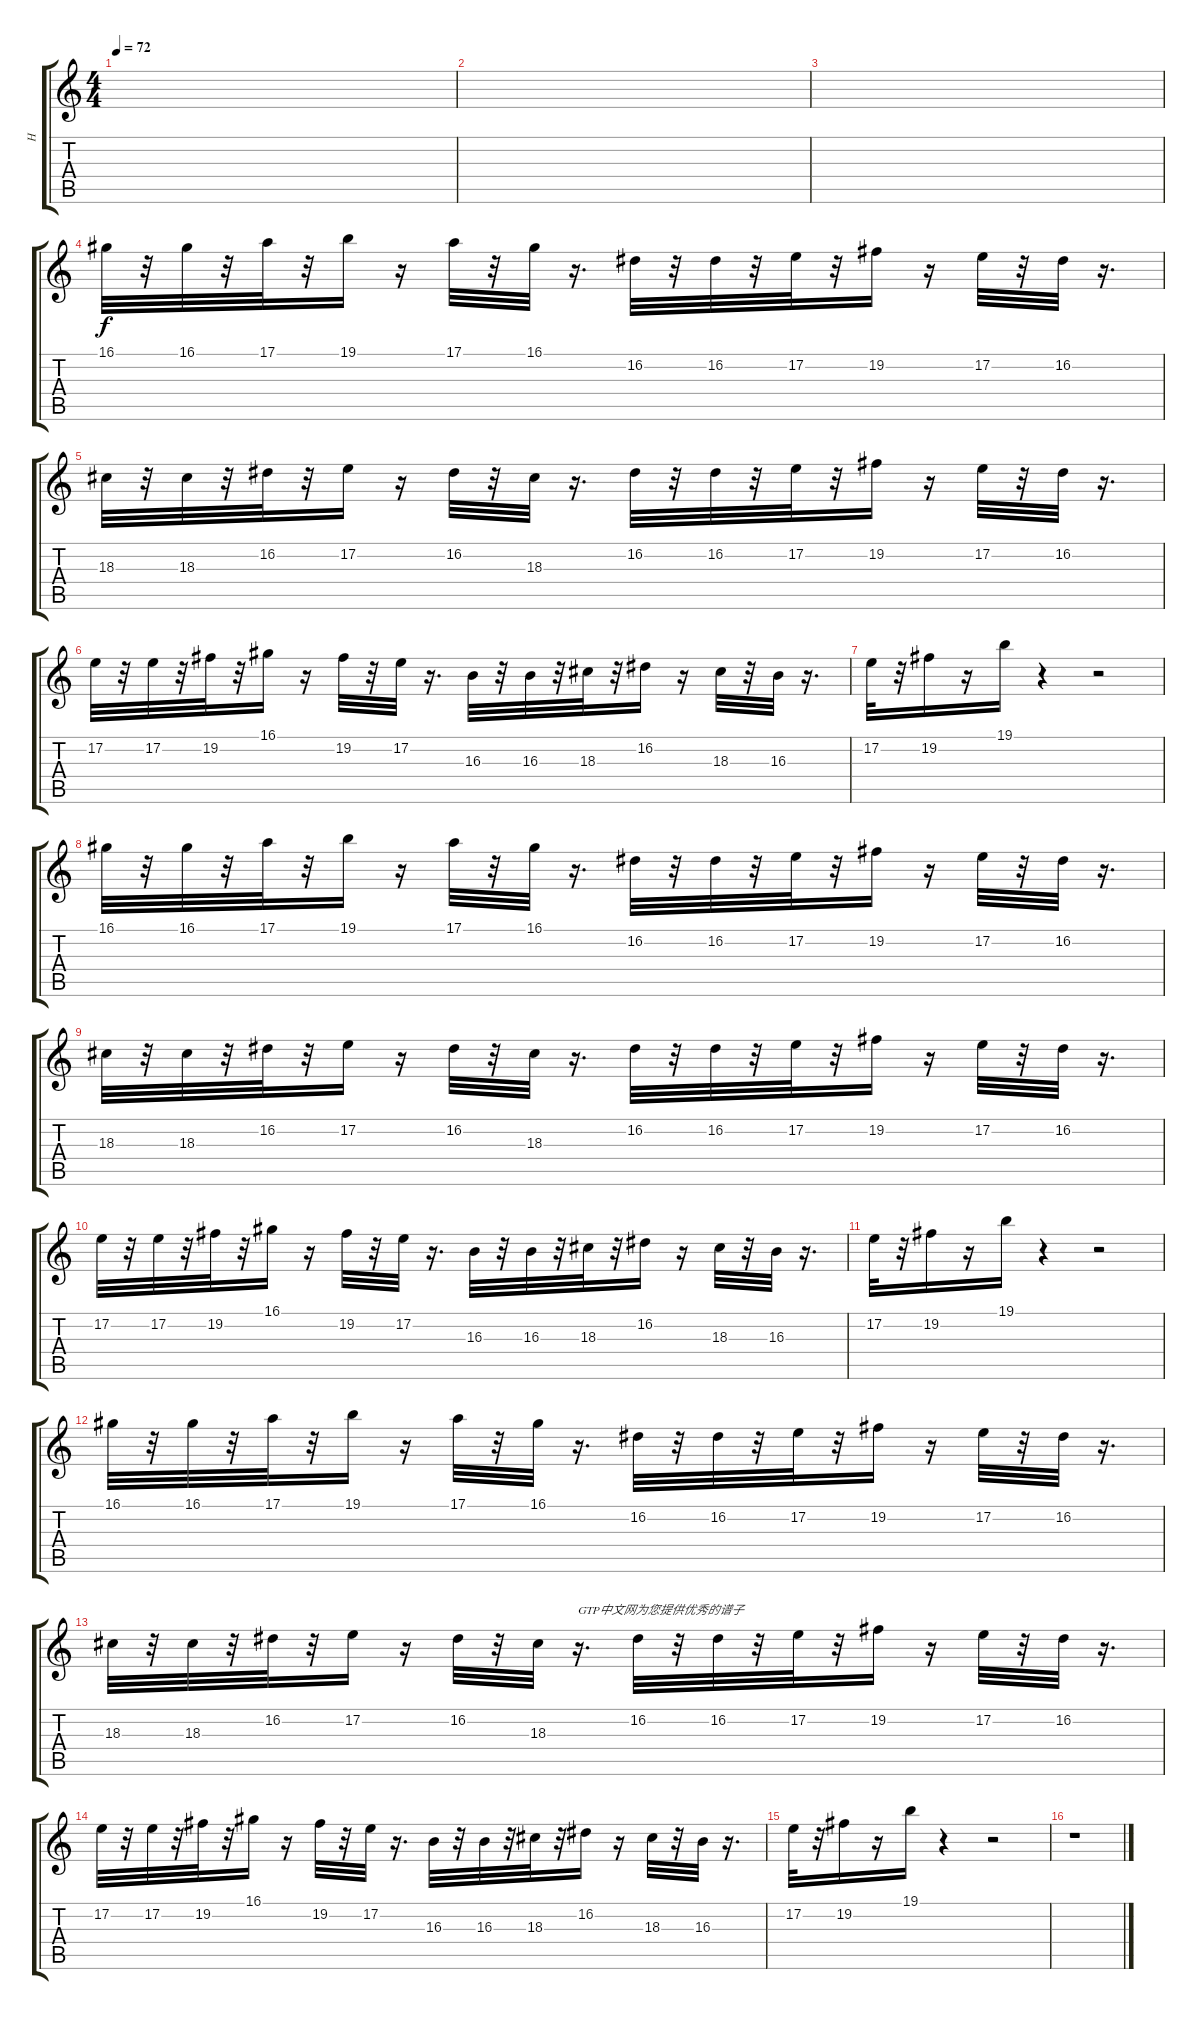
\track ("H" "H") {instrument piccolo}
\staff {score tabs}
\tuning (E4 B3 G3 D3 A2 E2) {hide}
\ts (4 4)
\tempo 72
\clef g2
\ks c
|
|
|
16.1.32 r.32 16.1.32 r.32 17.1.32 r.32 19.1.16 r.16 17.1.32 r.32 16.1.32 r.16{d} 16.2.32 r.32 16.2.32 r.32 17.2.32 r.32 19.2.16 r.16 17.2.32 r.32 16.2.32 r.16{d} |
18.3.32 r.32 18.3.32 r.32 16.2.32 r.32 17.2.16 r.16 16.2.32 r.32 18.3.32 r.16{d} 16.2.32 r.32 16.2.32 r.32 17.2.32 r.32 19.2.16 r.16 17.2.32 r.32 16.2.32 r.16{d} |
17.2.32 r.32 17.2.32 r.32 19.2.32 r.32 16.1.16 r.16 19.2.32 r.32 17.2.32 r.16{d} 16.3.32 r.32 16.3.32 r.32 18.3.32 r.32 16.2.16 r.16 18.3.32 r.32 16.3.32 r.16{d} |
17.2.32 r.32 19.2.16 r.16 19.1.16 r.4 r.2 |
16.1.32{volume 11} r.32 16.1.32 r.32 17.1.32 r.32 19.1.16 r.16 17.1.32 r.32 16.1.32 r.16{d} 16.2.32 r.32 16.2.32 r.32 17.2.32 r.32 19.2.16 r.16 17.2.32 r.32 16.2.32 r.16{d} |
18.3.32 r.32 18.3.32 r.32 16.2.32 r.32 17.2.16 r.16 16.2.32 r.32 18.3.32 r.16{d} 16.2.32 r.32 16.2.32 r.32 17.2.32 r.32 19.2.16 r.16 17.2.32 r.32 16.2.32 r.16{d} |
17.2.32 r.32 17.2.32 r.32 19.2.32 r.32 16.1.16 r.16 19.2.32 r.32 17.2.32 r.16{d} 16.3.32 r.32 16.3.32 r.32 18.3.32 r.32 16.2.16 r.16 18.3.32 r.32 16.3.32 r.16{d} |
17.2.32 r.32 19.2.16 r.16 19.1.16 r.4 r.2 |
16.1.32 r.32 16.1.32 r.32 17.1.32 r.32 19.1.16 r.16 17.1.32 r.32 16.1.32 r.16{d} 16.2.32 r.32 16.2.32 r.32 17.2.32 r.32 19.2.16 r.16 17.2.32 r.32 16.2.32 r.16{d} |
18.3.32 r.32 18.3.32 r.32 16.2.32 r.32 17.2.16 r.16 16.2.32 r.32 18.3.32 r.16{d txt "GTP中文网为您提供优秀的谱子"} 16.2.32 r.32 16.2.32 r.32 17.2.32 r.32 19.2.16 r.16 17.2.32 r.32 16.2.32 r.16{d} |
17.2.32 r.32 17.2.32 r.32 19.2.32 r.32 16.1.16 r.16 19.2.32 r.32 17.2.32 r.16{d} 16.3.32 r.32 16.3.32 r.32 18.3.32 r.32 16.2.16 r.16 18.3.32 r.32 16.3.32 r.16{d} |
17.2.32 r.32 19.2.16 r.16 19.1.16 r.4 r.2 |
r.1
